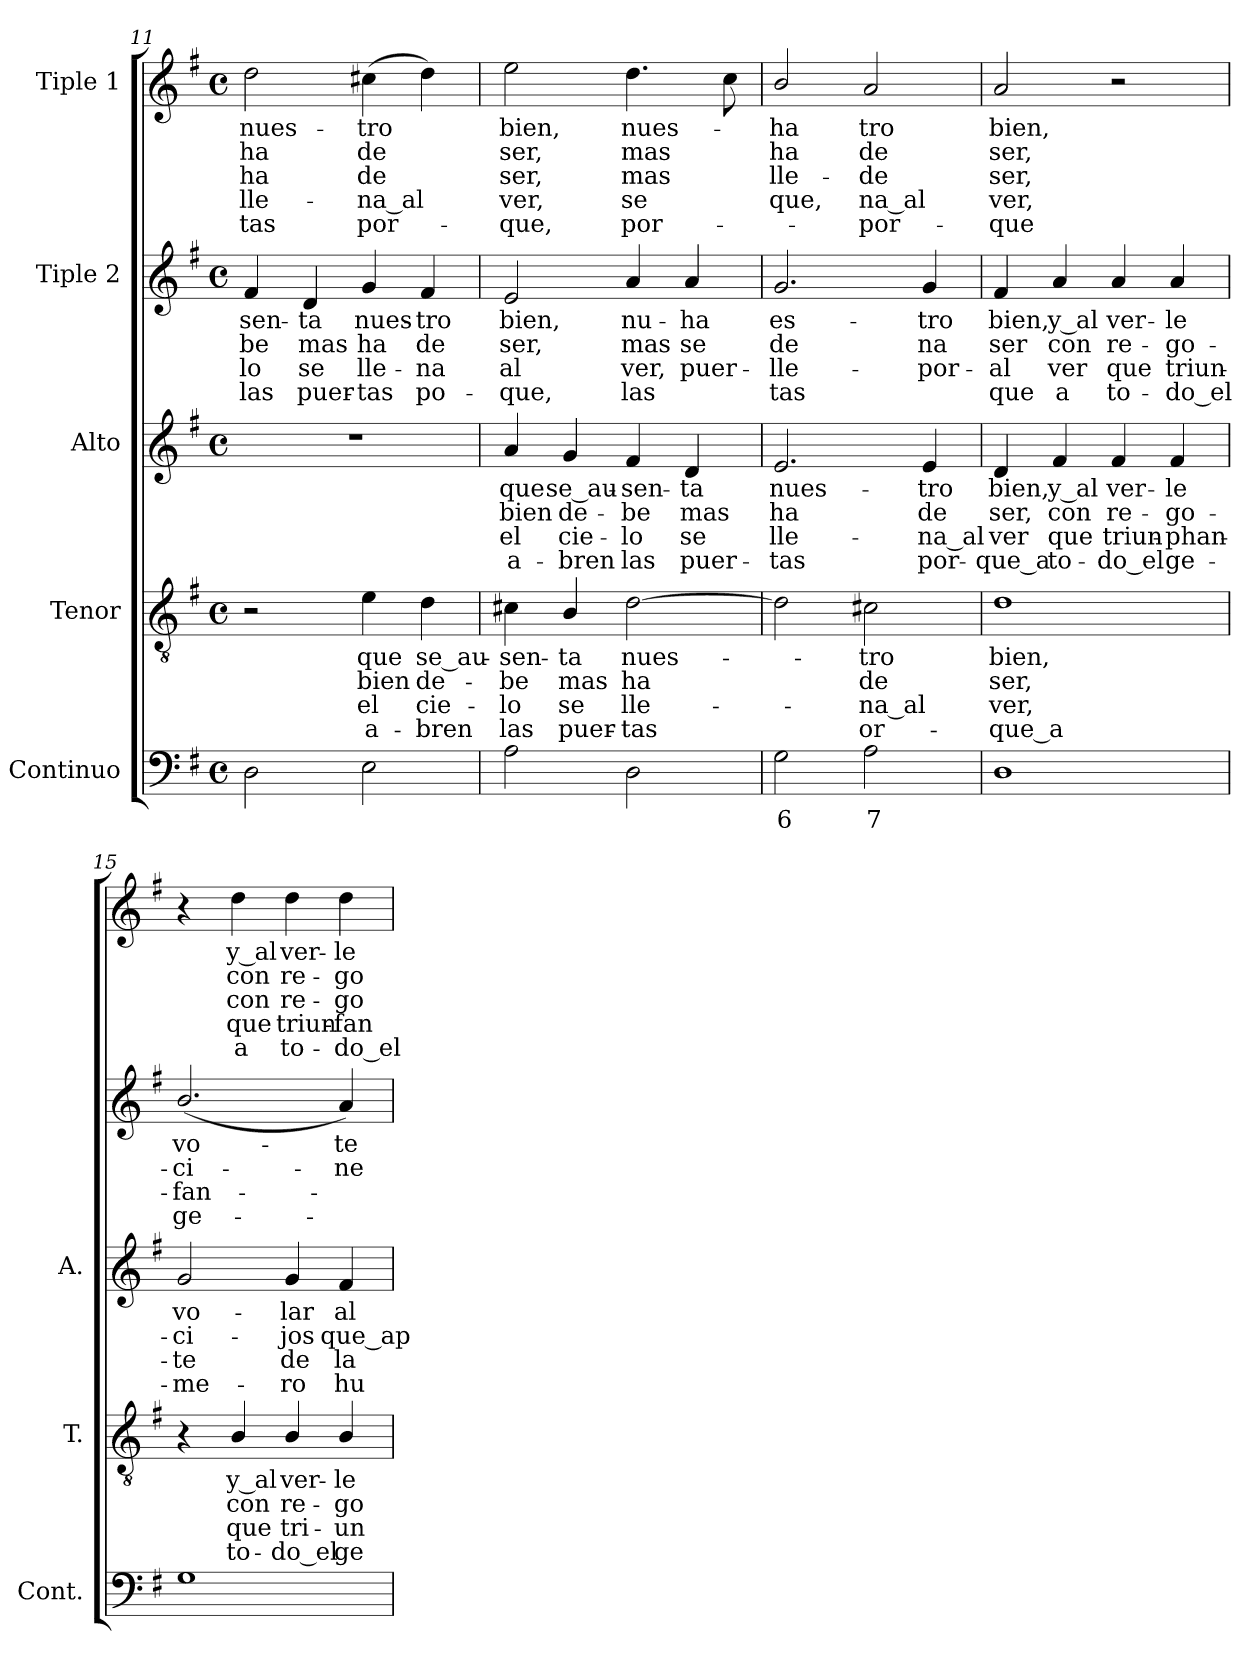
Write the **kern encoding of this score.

**kern	**text	**kern	**text	**text	**text	**text	**kern	**text	**text	**text	**text	**kern	**text	**text	**text	**text	**kern	**text	**text	**text	**text	**text
*part5	*part5	*part4	*part4	*part4	*part4	*part4	*part3	*part3	*part3	*part3	*part3	*part2	*part2	*part2	*part2	*part2	*part1	*part1	*part1	*part1	*part1	*part1
*staff5	*staff5	*staff4	*staff4	*staff4	*staff4	*staff4	*staff3	*staff3	*staff3	*staff3	*staff3	*staff2	*staff2	*staff2	*staff2	*staff2	*staff1	*staff1	*staff1	*staff1	*staff1	*staff1
*I"Continuo	*	*I"Tenor	*	*	*	*	*I"Alto	*	*	*	*	*I"Tiple 2	*	*	*	*	*I"Tiple 1	*	*	*	*	*
*I'Cont.	*	*I'T.	*	*	*	*	*I'A.	*	*	*	*	*	*	*	*	*	*	*	*	*	*	*
*clefF4	*	*clefGv2	*	*	*	*	*clefG2	*	*	*	*	*clefG2	*	*	*	*	*clefG2	*	*	*	*	*
*	*	*ITrd7c12	*	*	*	*	*	*	*	*	*	*	*	*	*	*	*	*	*	*	*	*
*k[f#]	*	*k[f#]	*	*	*	*	*k[f#]	*	*	*	*	*k[f#]	*	*	*	*	*k[f#]	*	*	*	*	*
*G:	*	*G:	*	*	*	*	*G:	*	*	*	*	*G:	*	*	*	*	*G:	*	*	*	*	*
*M4/4	*	*M4/4	*	*	*	*	*M4/4	*	*	*	*	*M4/4	*	*	*	*	*M4/4	*	*	*	*	*
*met(c)	*	*met(c)	*	*	*	*	*met(c)	*	*	*	*	*met(c)	*	*	*	*	*met(c)	*	*	*	*	*
=11	=11	=11	=11	=11	=11	=11	=11	=11	=11	=11	=11	=11	=11	=11	=11	=11	=11	=11	=11	=11	=11	=11
!	!	!	!	!	!	!	!	!	!	!	!	!	!LO:LY:b:color=#000000	!LO:LY:b:color=#000000	!LO:LY:b:color=#000000	!LO:LY:b:color=#000000	!	!	!	!	!	!
!	!	!	!	!	!	!	!	!	!	!	!	!	!	!	!	!	!	!LO:LY:b:color=#000000	!LO:LY:b:color=#000000	!LO:LY:b:color=#000000	!LO:LY:b:color=#000000	!LO:LY:b:color=#000000
2Di\	.	2r	.	.	.	.	1r	.	.	.	.	4f#i/	-sen-	-be	-lo	las	2ddi\	nues-	ha	ha	lle-	-tas
!	!	!	!	!	!	!	!	!	!	!	!	!	!LO:LY:b:color=#000000	!LO:LY:b:color=#000000	!LO:LY:b:color=#000000	!LO:LY:b:color=#000000	!	!	!	!	!	!
.	.	.	.	.	.	.	.	.	.	.	.	4di/	-ta	mas	se	puer-	.	.	.	.	.	.
!	!	!	!LO:LY:b:color=#000000	!LO:LY:b:color=#000000	!LO:LY:b:color=#000000	!LO:LY:b:color=#000000	!	!	!	!	!	!	!	!	!	!	!	!	!	!	!	!
!	!	!	!	!	!	!	!	!	!	!	!	!	!LO:LY:b:color=#000000	!LO:LY:b:color=#000000	!LO:LY:b:color=#000000	!LO:LY:b:color=#000000	!	!	!	!	!	!
!	!	!	!	!	!	!	!	!	!	!	!	!	!	!	!	!	!	!LO:LY:b:color=#000000	!LO:LY:b:color=#000000	!LO:LY:b:color=#000000	!LO:LY:b:color=#000000	!LO:LY:b:color=#000000
2Ei\	.	4Ei\	que	bien	el	a-	.	.	.	.	.	4gi/	nues-	ha	lle-	-tas	(4cc#Xi\	-tro	de	de	-na_al	por-
!	!	!	!LO:LY:b:color=#000000	!LO:LY:b:color=#000000	!LO:LY:b:color=#000000	!LO:LY:b:color=#000000	!	!	!	!	!	!	!	!	!	!	!	!	!	!	!	!
!	!	!	!	!	!	!	!	!	!	!	!	!	!LO:LY:b:color=#000000	!LO:LY:b:color=#000000	!LO:LY:b:color=#000000	!LO:LY:b:color=#000000	!	!	!	!	!	!
.	.	4Di\	se_au-	de-	cie-	-bren	.	.	.	.	.	4f#i/	-tro	de	-na	po-	4ddi\)	.	.	.	.	.
=12	=12	=12	=12	=12	=12	=12	=12	=12	=12	=12	=12	=12	=12	=12	=12	=12	=12	=12	=12	=12	=12	=12
!	!	!	!LO:LY:b:color=#000000	!LO:LY:b:color=#000000	!LO:LY:b:color=#000000	!LO:LY:b:color=#000000	!	!	!	!	!	!	!	!	!	!	!	!	!	!	!	!
!	!	!	!	!	!	!	!	!LO:LY:b:color=#000000	!LO:LY:b:color=#000000	!LO:LY:b:color=#000000	!LO:LY:b:color=#000000	!	!	!	!	!	!	!	!	!	!	!
!	!	!	!	!	!	!	!	!	!	!	!	!	!LO:LY:b:color=#000000	!LO:LY:b:color=#000000	!LO:LY:b:color=#000000	!LO:LY:b:color=#000000	!	!	!	!	!	!
!	!	!	!	!	!	!	!	!	!	!	!	!	!	!	!	!	!	!LO:LY:b:color=#000000	!LO:LY:b:color=#000000	!LO:LY:b:color=#000000	!LO:LY:b:color=#000000	!LO:LY:b:color=#000000
2Ai\	.	4C#Xi\	-sen-	-be	-lo	las	4ai/	que	bien	el	a-	2ei/	bien,	ser,	al	-que,	2eei\	bien,	ser,	ser,	ver,	-que,
!	!	!	!LO:LY:b:color=#000000	!LO:LY:b:color=#000000	!LO:LY:b:color=#000000	!LO:LY:b:color=#000000	!	!	!	!	!	!	!	!	!	!	!	!	!	!	!	!
!	!	!	!	!	!	!	!	!LO:LY:b:color=#000000	!LO:LY:b:color=#000000	!LO:LY:b:color=#000000	!LO:LY:b:color=#000000	!	!	!	!	!	!	!	!	!	!	!
.	.	4BBi/	-ta	mas	se	puer-	4gi/	se_au-	de-	cie-	-bren	.	.	.	.	.	.	.	.	.	.	.
!	!	!	!LO:LY:b:color=#000000	!LO:LY:b:color=#000000	!LO:LY:b:color=#000000	!LO:LY:b:color=#000000	!	!	!	!	!	!	!	!	!	!	!	!	!	!	!	!
!	!	!	!	!	!	!	!	!LO:LY:b:color=#000000	!LO:LY:b:color=#000000	!LO:LY:b:color=#000000	!LO:LY:b:color=#000000	!	!	!	!	!	!	!	!	!	!	!
!	!	!	!	!	!	!	!	!	!	!	!	!	!LO:LY:b:color=#000000	!LO:LY:b:color=#000000	!LO:LY:b:color=#000000	!LO:LY:b:color=#000000	!	!	!	!	!	!
!	!	!	!	!	!	!	!	!	!	!	!	!	!	!	!	!	!	!LO:LY:b:color=#000000	!LO:LY:b:color=#000000	!LO:LY:b:color=#000000	!LO:LY:b:color=#000000	!LO:LY:b:color=#000000
2Di\	.	[2Di\	nues-	ha	lle-	-tas	4f#i/	-sen-	-be	-lo	las	4ai/	nu-	mas	ver,	las	4.ddi\	nues-	mas	mas	se	por-
!	!	!	!	!	!	!	!	!LO:LY:b:color=#000000	!LO:LY:b:color=#000000	!LO:LY:b:color=#000000	!LO:LY:b:color=#000000	!	!	!	!	!	!	!	!	!	!	!
!	!	!	!	!	!	!	!	!	!	!	!	!	!LO:LY:b:color=#000000	!LO:LY:b:color=#000000	!LO:LY:b:color=#000000	!	!	!	!	!	!	!
.	.	.	.	.	.	.	4di/	-ta	mas	se	puer-	4ai/	ha	se	puer-	.	.	.	.	.	.	.
.	.	.	.	.	.	.	.	.	.	.	.	.	.	.	.	.	8cci\	.	.	.	.	.
=13	=13	=13	=13	=13	=13	=13	=13	=13	=13	=13	=13	=13	=13	=13	=13	=13	=13	=13	=13	=13	=13	=13
!	!LO:LY:b:color=#000000	!	!	!	!	!	!	!	!	!	!	!	!	!	!	!	!	!	!	!	!	!
!	!	!	!	!	!	!	!	!LO:LY:b:color=#000000	!LO:LY:b:color=#000000	!LO:LY:b:color=#000000	!LO:LY:b:color=#000000	!	!	!	!	!	!	!	!	!	!	!
!	!	!	!	!	!	!	!	!	!	!	!	!	!LO:LY:b:color=#000000	!LO:LY:b:color=#000000	!LO:LY:b:color=#000000	!LO:LY:b:color=#000000	!	!	!	!	!	!
!	!	!	!	!	!	!	!	!	!	!	!	!	!	!	!	!	!	!LO:LY:b:color=#000000	!LO:LY:b:color=#000000	!LO:LY:b:color=#000000	!LO:LY:b:color=#000000	!
2Gi\	6	2Di\]	.	.	.	.	2.ei/	nues-	ha	lle-	-tas	2.gi/	-es-	de	lle-	-tas	2bi/	ha	ha	lle-	-que,	.
!	!LO:LY:b:color=#000000	!	!	!	!	!	!	!	!	!	!	!	!	!	!	!	!	!	!	!	!	!
!	!	!	!LO:LY:b:color=#000000	!LO:LY:b:color=#000000	!LO:LY:b:color=#000000	!LO:LY:b:color=#000000	!	!	!	!	!	!	!	!	!	!	!	!	!	!	!	!
!	!	!	!	!	!	!	!	!	!	!	!	!	!	!	!	!	!	!LO:LY:b:color=#000000	!LO:LY:b:color=#000000	!LO:LY:b:color=#000000	!LO:LY:b:color=#000000	!LO:LY:b:color=#000000
2Ai\	7	2C#Xi\	-tro	de	-na_al	or-	.	.	.	.	.	.	.	.	.	.	2ai/	-tro	de	de	-na_al	por-
!	!	!	!	!	!	!	!	!LO:LY:b:color=#000000	!LO:LY:b:color=#000000	!LO:LY:b:color=#000000	!LO:LY:b:color=#000000	!	!	!	!	!	!	!	!	!	!	!
!	!	!	!	!	!	!	!	!	!	!	!	!	!LO:LY:b:color=#000000	!LO:LY:b:color=#000000	!LO:LY:b:color=#000000	!	!	!	!	!	!	!
.	.	.	.	.	.	.	4ei/	-tro	de	-na_al	por-	4gi/	-tro	-na	por-	.	.	.	.	.	.	.
=14	=14	=14	=14	=14	=14	=14	=14	=14	=14	=14	=14	=14	=14	=14	=14	=14	=14	=14	=14	=14	=14	=14
!	!	!	!LO:LY:b:color=#000000	!LO:LY:b:color=#000000	!LO:LY:b:color=#000000	!LO:LY:b:color=#000000	!	!	!	!	!	!	!	!	!	!	!	!	!	!	!	!
!	!	!	!	!	!	!	!	!LO:LY:b:color=#000000	!LO:LY:b:color=#000000	!LO:LY:b:color=#000000	!LO:LY:b:color=#000000	!	!	!	!	!	!	!	!	!	!	!
!	!	!	!	!	!	!	!	!	!	!	!	!	!LO:LY:b:color=#000000	!LO:LY:b:color=#000000	!LO:LY:b:color=#000000	!LO:LY:b:color=#000000	!	!	!	!	!	!
!	!	!	!	!	!	!	!	!	!	!	!	!	!	!	!	!	!	!LO:LY:b:color=#000000	!LO:LY:b:color=#000000	!LO:LY:b:color=#000000	!LO:LY:b:color=#000000	!LO:LY:b:color=#000000
1Di	.	1Di	bien,	ser,	ver,	-que_a	4di/	bien,	ser,	ver	-que_a	4f#i/	bien,	ser	al	-que	2ai/	bien,	ser,	ser,	ver,	-que
!	!	!	!	!	!	!	!	!LO:LY:b:color=#000000	!LO:LY:b:color=#000000	!LO:LY:b:color=#000000	!LO:LY:b:color=#000000	!	!	!	!	!	!	!	!	!	!	!
!	!	!	!	!	!	!	!	!	!	!	!	!	!LO:LY:b:color=#000000	!LO:LY:b:color=#000000	!LO:LY:b:color=#000000	!LO:LY:b:color=#000000	!	!	!	!	!	!
.	.	.	.	.	.	.	4f#i/	y_al	con	que	to-	4ai/	y_al	con	ver	a	.	.	.	.	.	.
!	!	!	!	!	!	!	!	!LO:LY:b:color=#000000	!LO:LY:b:color=#000000	!LO:LY:b:color=#000000	!LO:LY:b:color=#000000	!	!	!	!	!	!	!	!	!	!	!
!	!	!	!	!	!	!	!	!	!	!	!	!	!LO:LY:b:color=#000000	!LO:LY:b:color=#000000	!LO:LY:b:color=#000000	!LO:LY:b:color=#000000	!	!	!	!	!	!
.	.	.	.	.	.	.	4f#i/	ver-	re-	triun-	-do_el	4ai/	ver-	re-	que	to-	2r	.	.	.	.	.
!	!	!	!	!	!	!	!	!LO:LY:b:color=#000000	!LO:LY:b:color=#000000	!LO:LY:b:color=#000000	!LO:LY:b:color=#000000	!	!	!	!	!	!	!	!	!	!	!
!	!	!	!	!	!	!	!	!	!	!	!	!	!LO:LY:b:color=#000000	!LO:LY:b:color=#000000	!LO:LY:b:color=#000000	!LO:LY:b:color=#000000	!	!	!	!	!	!
.	.	.	.	.	.	.	4f#i/	-le	-go-	-phan-	ge-	4ai/	-le	-go-	triun-	-do_el	.	.	.	.	.	.
!!LO:PB:g=z
=15	=15	=15	=15	=15	=15	=15	=15	=15	=15	=15	=15	=15	=15	=15	=15	=15	=15	=15	=15	=15	=15	=15
!	!	!	!	!	!	!	!	!LO:LY:b:color=#000000	!LO:LY:b:color=#000000	!LO:LY:b:color=#000000	!LO:LY:b:color=#000000	!	!	!	!	!	!	!	!	!	!	!
!	!	!	!	!	!	!	!	!	!	!	!	!	!LO:LY:b:color=#000000	!LO:LY:b:color=#000000	!LO:LY:b:color=#000000	!LO:LY:b:color=#000000	!	!	!	!	!	!
1Gi	.	4r	.	.	.	.	2gi/	vo-	-ci-	-te	-me-	(2.bi/	vo-	-ci-	-fan-	ge-	4r	.	.	.	.	.
!	!	!	!LO:LY:b:color=#000000	!LO:LY:b:color=#000000	!LO:LY:b:color=#000000	!LO:LY:b:color=#000000	!	!	!	!	!	!	!	!	!	!	!	!	!	!	!	!
!	!	!	!	!	!	!	!	!	!	!	!	!	!	!	!	!	!	!LO:LY:b:color=#000000	!LO:LY:b:color=#000000	!LO:LY:b:color=#000000	!LO:LY:b:color=#000000	!LO:LY:b:color=#000000
.	.	4BBi/	y_al	con	que	to-	.	.	.	.	.	.	.	.	.	.	4ddi\	y_al	con	con	que	a
!	!	!	!LO:LY:b:color=#000000	!LO:LY:b:color=#000000	!LO:LY:b:color=#000000	!LO:LY:b:color=#000000	!	!	!	!	!	!	!	!	!	!	!	!	!	!	!	!
!	!	!	!	!	!	!	!	!LO:LY:b:color=#000000	!LO:LY:b:color=#000000	!LO:LY:b:color=#000000	!LO:LY:b:color=#000000	!	!	!	!	!	!	!	!	!	!	!
!	!	!	!	!	!	!	!	!	!	!	!	!	!	!	!	!	!	!LO:LY:b:color=#000000	!LO:LY:b:color=#000000	!LO:LY:b:color=#000000	!LO:LY:b:color=#000000	!LO:LY:b:color=#000000
.	.	4BBi/	ver-	re-	tri-	-do_el	4gi/	-lar	-jos	de	-ro	.	.	.	.	.	4ddi\	ver-	re-	-re-	triun-	to-
!	!	!	!LO:LY:b:color=#000000	!LO:LY:b:color=#000000	!LO:LY:b:color=#000000	!LO:LY:b:color=#000000	!	!	!	!	!	!	!	!	!	!	!	!	!	!	!	!
!	!	!	!	!	!	!	!	!LO:LY:b:color=#000000	!LO:LY:b:color=#000000	!LO:LY:b:color=#000000	!LO:LY:b:color=#000000	!	!	!	!	!	!	!	!	!	!	!
!	!	!	!	!	!	!	!	!	!	!	!	!	!LO:LY:b:color=#000000	!LO:LY:b:color=#000000	!	!	!	!	!	!	!	!
!	!	!	!	!	!	!	!	!	!	!	!	!	!	!	!	!	!	!LO:LY:b:color=#000000	!LO:LY:b:color=#000000	!LO:LY:b:color=#000000	!LO:LY:b:color=#000000	!LO:LY:b:color=#000000
.	.	4BBi/	-le	-go-	-un-	ge-	4f#i/	al	que_ap-	la	hu-	4ai/)	-te	-ne-	.	.	4ddi\	-le	-go-	-go-	-fan-	-do_el
=	=	=	=	=	=	=	=	=	=	=	=	=	=	=	=	=	=	=	=	=	=	=
*-	*-	*-	*-	*-	*-	*-	*-	*-	*-	*-	*-	*-	*-	*-	*-	*-	*-	*-	*-	*-	*-	*-
